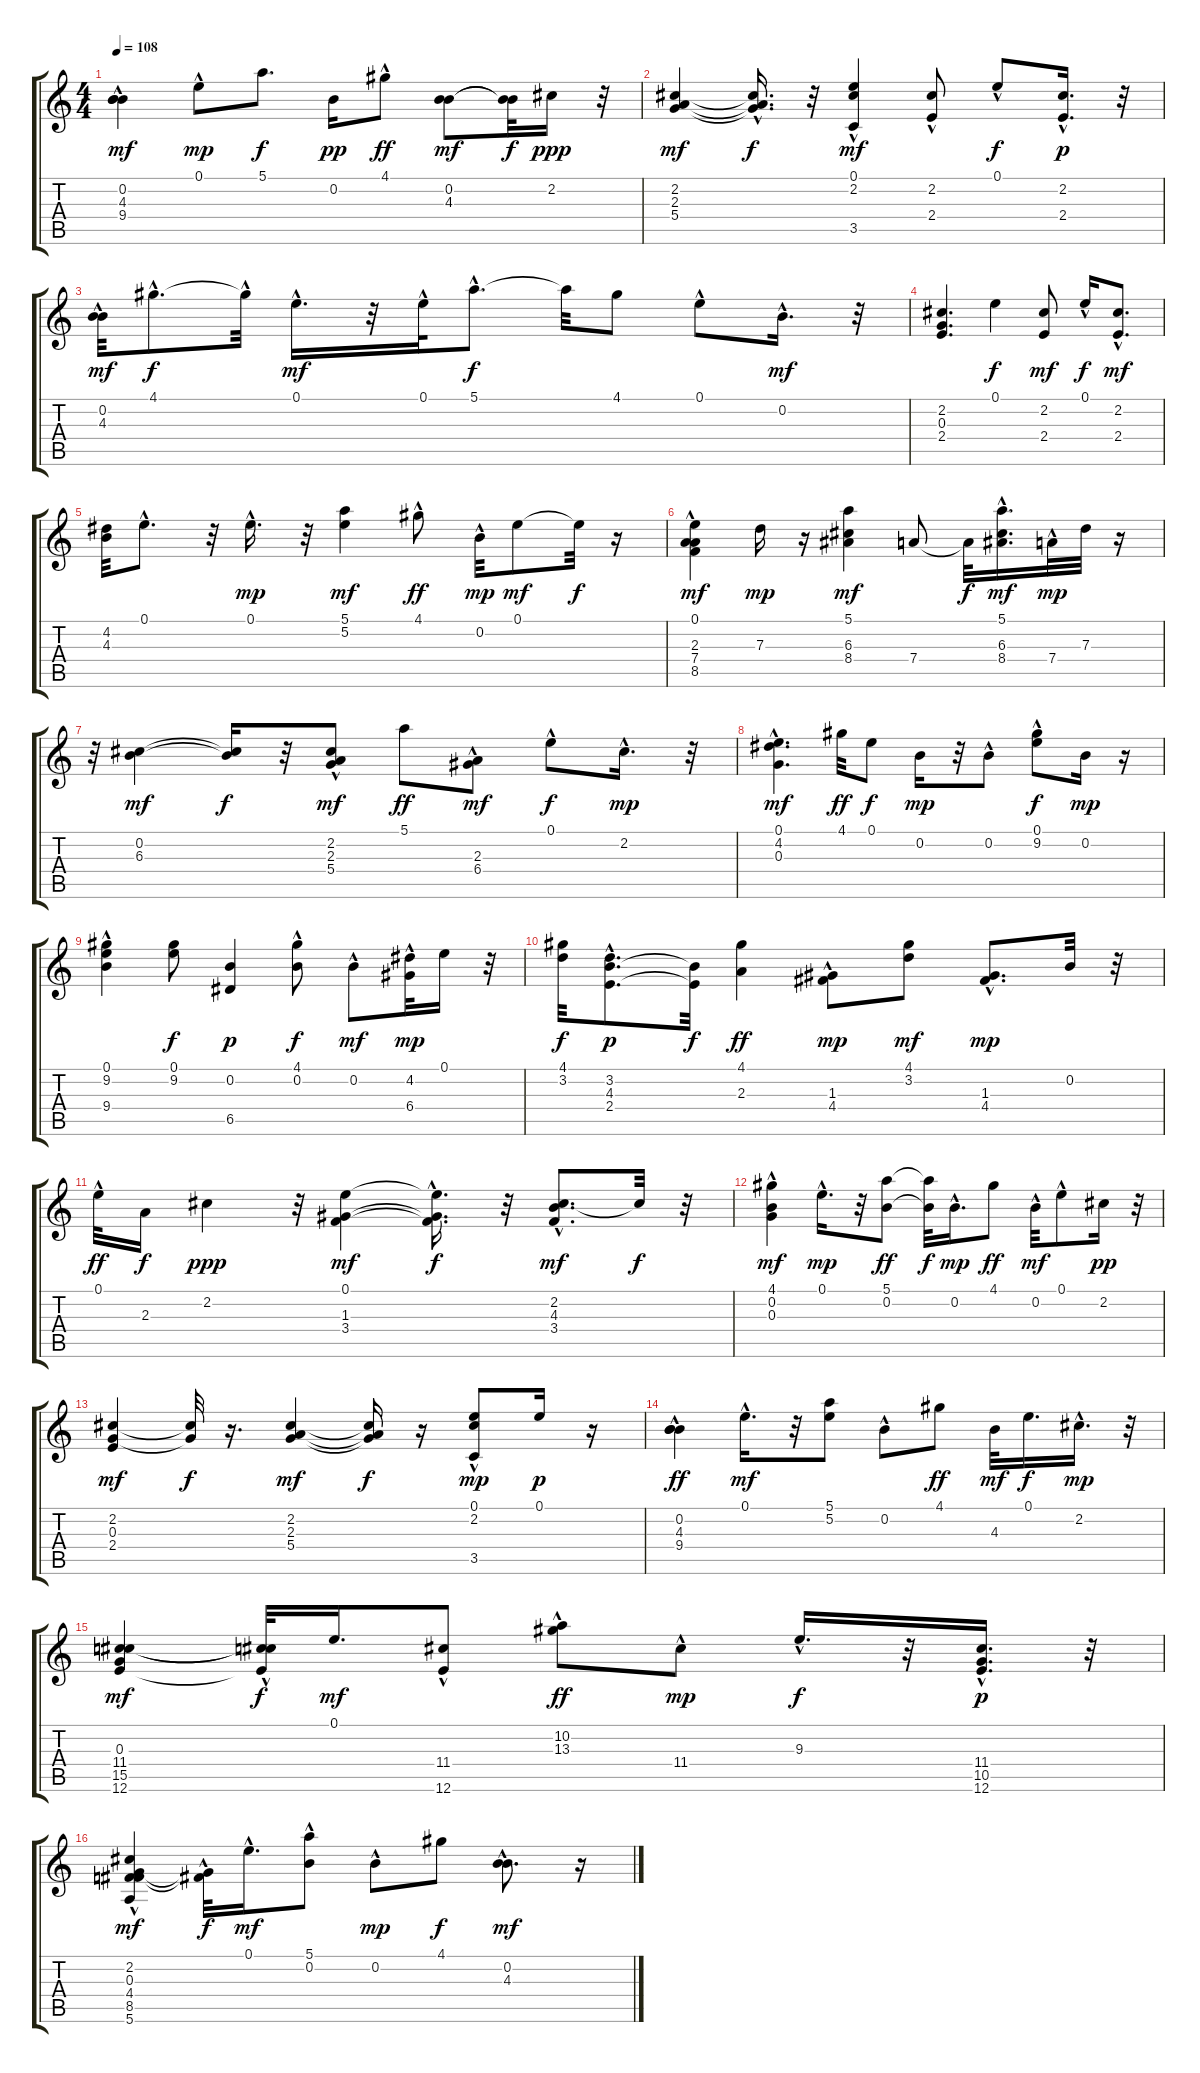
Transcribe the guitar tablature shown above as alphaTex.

\track "" {instrument electricguitarclean}
\staff {score tabs}
\tuning (E4 B3 G3 D3 A2 E2) {hide}
\ts (4 4)
\tempo 108
\clef g2
\ks c
(0.2 4.3{hac} 9.4).4{dy mf} 0.1{hac}.8{dy mp} 5.1.8{d dy f} 0.2.16{dy pp} 4.1{hac}.8{dy ff} (0.2 4.3).8{dy mf} (0.2{t} 4.3{t}).32{dy f} 2.2.16{dy ppp} r.32 |
(2.2 2.3 5.4).4{dy mf} (2.2{hac t} 2.3{t} 5.4{t}).16{d dy f} r.32 (0.1 2.2{hac} 3.5{hac}).4{dy mf} (2.2{hac} 2.4{hac}).8 0.1{hac}.8{dy f} (2.2{hac} 2.4).16{d dy p} r.32 |
(0.2{hac} 4.3{hac}).32{dy mf} 4.1{hac}.8{d dy f} 4.1{hac t}.32 0.1{hac}.16{d dy mf} r.32 0.1{hac}.32 5.1{hac}.8{d dy f} 5.1{t}.32 4.1.8 0.1{hac}.8 0.2{hac}.16{d dy mf} r.32 |
(2.2 0.3 2.4).4{d} 0.1.4{dy f} (2.2 2.4).8{dy mf} 0.1{hac}.16{dy f} (2.2{hac} 2.4).8{d dy mf} |
(4.2 4.3).32 0.1{hac}.8{d} r.32 0.1{hac}.16{d dy mp} r.32 (5.1 5.2).4{dy mf} 4.1{hac}.8{dy ff} 0.2{hac}.32{dy mp} 0.1.8{dy mf} 0.1{t}.32{dy f} r.16 |
(0.1 2.3 7.4 8.5{hac}).4{dy mf} 7.3.16{dy mp} r.16 (5.1 6.3 8.4).4{dy mf} 7.4.8 7.4{t}.32{dy f} (5.1 6.3 8.4{hac}).16{d dy mf} 7.4{hac}.32{dy mp} 7.3.32 r.16 |
r.32 (0.2 6.3).4{dy mf} (0.2{t} 6.3{t}).16{dy f} r.32 (2.2{hac} 2.3{hac} 5.4).8{dy mf} 5.1.8{dy ff} (2.3 6.4{hac}).8{dy mf} 0.1{hac}.8{dy f} 2.2{hac}.16{d dy mp} r.32 |
(0.1 4.2 0.3{hac}).4{d dy mf} 4.1.32{dy ff} 0.1.8{dy f} 0.2.16{dy mp} r.32 0.2{hac}.8 (0.1{hac} 9.2{hac}).8{dy f} 0.2.16{dy mp} r.16 |
(0.1{hac} 9.2{hac} 9.4).4 (0.1 9.2).8{dy f} (0.2 6.5).4{dy p} (4.1{hac} 0.2{hac}).8{dy f} 0.2{hac}.8{dy mf} (4.2 6.4{hac}).32{dy mp} 0.1.16 r.32 |
(4.1 3.2).32{dy f} (3.2 4.3{hac} 2.4{hac}).8{d dy p} (4.3{t} 2.4{t}).32{dy f} (4.1 2.3).4{dy ff} (1.3{hac} 4.4{hac}).8{dy mp} (4.1 3.2).8{dy mf} (1.3{hac} 4.4).8{d dy mp} 0.2.32 r.32 |
0.1{hac}.32{dy ff} 2.3.16{dy f} 2.2.4{dy ppp} r.32 (0.1 1.3 3.4).4{dy mf} (0.1{t} 1.3{hac t} 3.4{t}).16{d dy f} r.32 (2.2{hac} 4.3{hac} 3.4{hac}).8{d dy mf} 2.2{t}.32{dy f} r.32 |
(4.1 0.2 0.3{hac}).4{dy mf} 0.1{hac}.16{d dy mp} r.32 (5.1 0.2).8{dy ff} (5.1{t} 0.2{t}).32{dy f} 0.2{hac}.16{d dy mp} 4.1.8{dy ff} 0.2{hac}.32{dy mf} 0.1{hac}.8 2.2.16{dy pp} r.32 |
(2.2 0.3 2.4).4{dy mf} (2.2{t} 0.3{t}).32{dy f} r.16{d} (2.2 2.3 5.4).4{dy mf} (2.2{t} 2.3{t} 5.4{t}).16{dy f} r.16 (0.1 2.2{hac} 3.5).8{dy mp} 0.1.16{dy p} r.16 |
(0.2 4.3{hac} 9.4).4{dy ff} 0.1{hac}.16{d dy mf} r.32 (5.1 5.2).8 0.2{hac}.8 4.1.8{dy ff} 4.3.32{dy mf} 0.1.16{d dy f} 2.2{hac}.16{d dy mp} r.32 |
(0.3 11.4 15.5 12.6).4{dy mf} (11.4{hac t} 15.5{hac t} 12.6{hac t}).32{dy f} 0.1.16{d dy mf} (11.4{hac} 12.6{hac}).8 (10.2{hac} 13.3{hac}).8{dy ff} 11.4{hac}.8{dy mp} 9.3{hac}.16{d dy f} r.32 (11.4{hac} 10.5 12.6).16{d dy p} r.32 |
(2.2 0.3 4.4 8.5 5.6{hac}).4{dy mf} (0.3{hac t} 4.4{t}).32{dy f} 0.1{hac}.16{d dy mf} (5.1 0.2{hac}).8 0.2{hac}.8{dy mp} 4.1.8{dy f} (0.2{hac} 4.3).8{d dy mf} r.16
